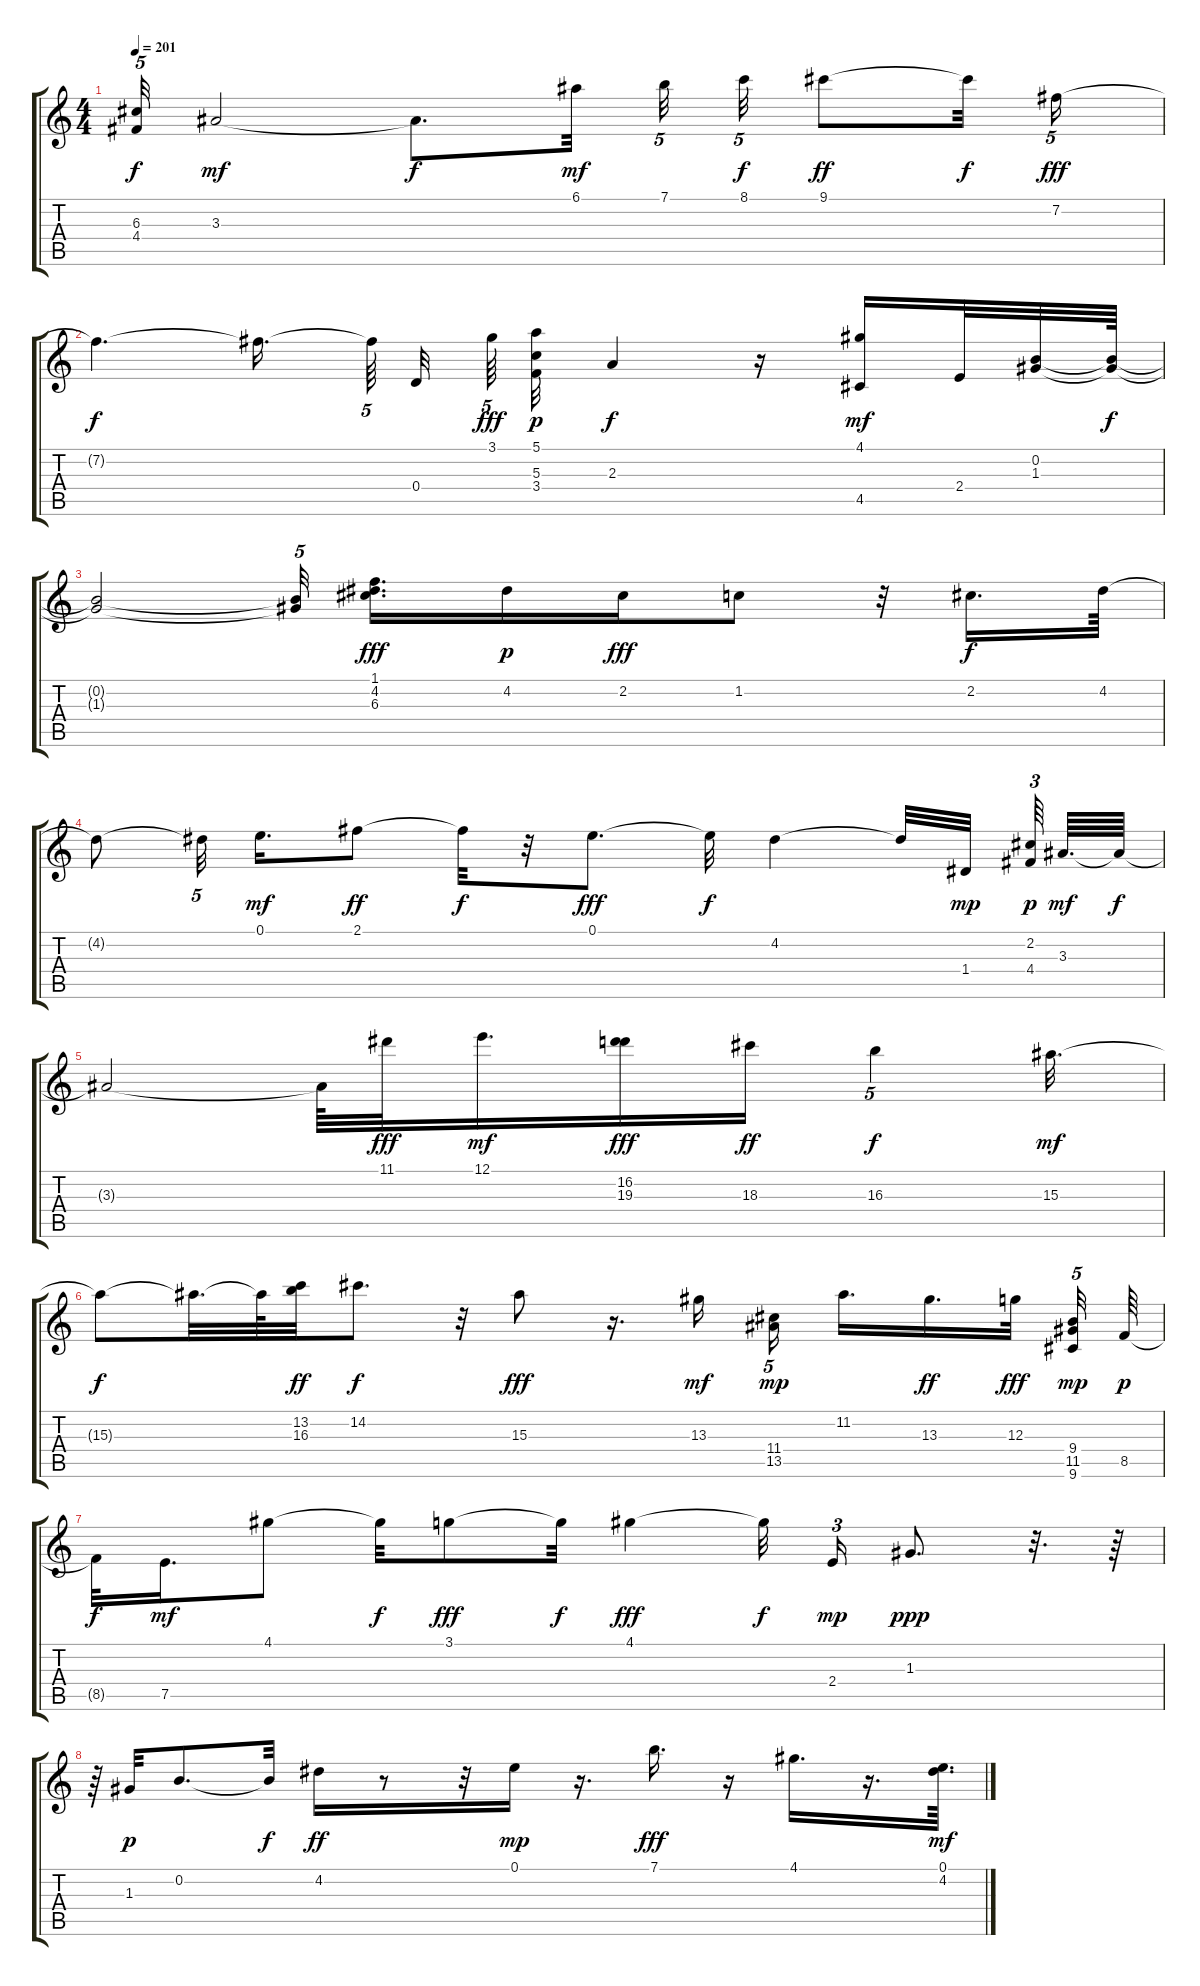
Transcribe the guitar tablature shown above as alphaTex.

\track "" {instrument acousticguitarnylon}
\staff {score tabs}
\tuning (E4 B3 G3 D3 A2 E2) {hide}
\ts (4 4)
\tempo 201
\clef g2
\ks c
(6.3{t} 4.4{t}).32{tu (5 4) dy f} 3.3.2{dy mf} 3.3{t}.8{d dy f} 6.1.32{dy mf} 7.1.32{tu (5 4)} 8.1.32{tu (5 4) dy f} 9.1.8{dy ff} 9.1{t}.32{dy f} 7.2.16{tu (5 4) dy fff} |
7.2{t}.4{d dy f} 7.2{t}.16{d} 7.2{t}.64{tu (5 4)} 0.4.32 3.1.64{tu (5 4) dy fff} (5.1 5.3 3.4).32{dy p} 2.3.4{dy f} r.16 (4.1 4.5).16{dy mf} 2.4.32 (0.2 1.3).32 (0.2{t} 1.3{t}).64{dy f} |
(0.2{t} 1.3{t}).2 (0.2{t} 1.3{t}).32{tu (5 4)} (1.1 4.2 6.3).16{d dy fff} 4.2.16{dy p} 2.2.16{dy fff} 1.2.8 r.32 2.2.16{d dy f} 4.2.64 |
4.2{t}.8 4.2{t}.32{tu (5 4)} 0.1.16{d dy mf} 2.1.8{dy ff} 2.1{t}.32{dy f} r.32 0.1.8{d dy fff} 0.1{t}.32{dy f} 4.2.4 4.2{t}.32 1.4.32{dy mp} (2.2 4.4).64{tu (3 2) dy p} 3.3.64{d dy mf} 3.3{t}.64{dy f} |
3.3{t}.2 3.3{t}.64 11.1.32{dy fff} 12.1.16{d dy mf} (16.2 19.3).16{dy fff} 18.3.16{dy ff} 16.3.4{tu (5 4) dy f} 15.3.32{d dy mf} |
15.3{t}.8{dy f} 15.3{t}.32{d} 15.3{t}.64 (13.2 16.3).32{dy ff} 14.2.8{d dy f} r.32 15.3.8{dy fff} r.16{d} 13.3.16{dy mf} (11.4 13.5).16{tu (5 4) dy mp} 11.2.16{d} 13.3.16{d dy ff} 12.3.32{dy fff} (9.4 11.5 9.6).32{tu (5 4) dy mp} 8.5.64{dy p} |
8.5{t}.32{dy f} 7.5.16{d dy mf} 4.1.8 4.1{t}.32{dy f} 3.1.8{dy fff} 3.1{t}.32{dy f} 4.1.4{dy fff} 4.1{t}.32{dy f} 2.4.16{tu (3 2) dy mp} 1.3.8{d dy ppp} r.32{d} r.64 |
r.64 1.3.32{dy p} 0.2.8{d} 0.2{t}.32{dy f} 4.2.16{dy ff} r.8 r.32 0.1.16{dy mp} r.16{d} 7.1.16{d dy fff} r.16 4.1.16{d} r.16{d} (0.1 4.2).64{d dy mf}
